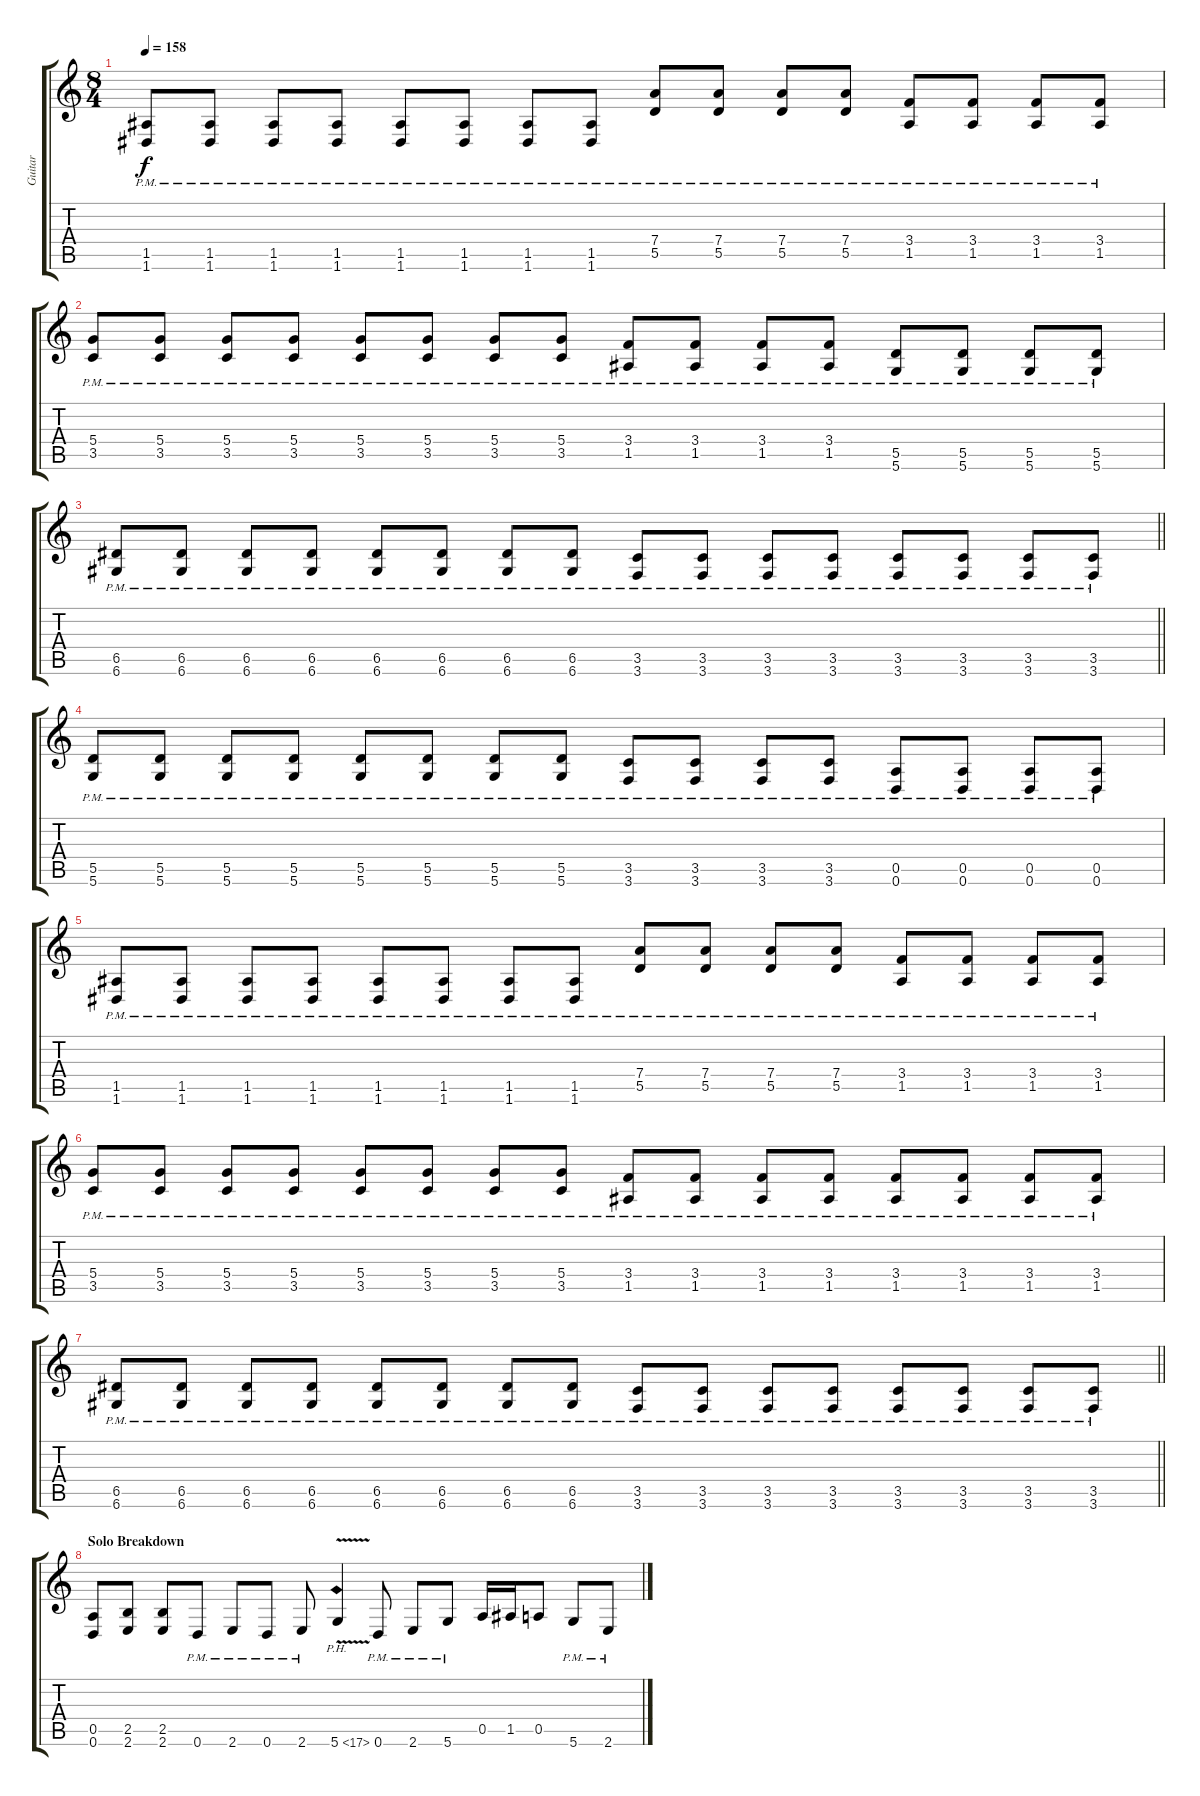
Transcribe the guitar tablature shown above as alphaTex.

\track ("Guitar" "Guitar") {instrument distortionguitar}
\staff {score tabs}
\tuning (E4 B3 G3 D3 A2 D2) {hide}
\ts (8 4)
\tempo 158
\clef g2
\ks c
(1.5{pm} 1.6{pm}).8{dy f} (1.5{pm} 1.6{pm}).8 (1.5{pm} 1.6{pm}).8 (1.5{pm} 1.6{pm}).8 (1.5{pm} 1.6{pm}).8 (1.5{pm} 1.6{pm}).8 (1.5{pm} 1.6{pm}).8 (1.5{pm} 1.6{pm}).8 (7.4{pm} 5.5{pm}).8 (7.4{pm} 5.5{pm}).8 (7.4{pm} 5.5{pm}).8 (7.4{pm} 5.5{pm}).8 (3.4{pm} 1.5{pm}).8 (3.4{pm} 1.5{pm}).8 (3.4{pm} 1.5{pm}).8 (3.4{pm} 1.5{pm}).8 |
(5.4{pm} 3.5{pm}).8 (5.4{pm} 3.5{pm}).8 (5.4{pm} 3.5{pm}).8 (5.4{pm} 3.5{pm}).8 (5.4{pm} 3.5{pm}).8 (5.4{pm} 3.5{pm}).8 (5.4{pm} 3.5{pm}).8 (5.4{pm} 3.5{pm}).8 (3.4{pm} 1.5{pm}).8 (3.4{pm} 1.5{pm}).8 (3.4{pm} 1.5{pm}).8 (3.4{pm} 1.5{pm}).8 (5.5{pm} 5.6{pm}).8 (5.5{pm} 5.6{pm}).8 (5.5{pm} 5.6{pm}).8 (5.5{pm} 5.6{pm}).8 |
\barLineRight lightlight
(6.5{pm} 6.6{pm}).8 (6.5{pm} 6.6{pm}).8 (6.5{pm} 6.6{pm}).8 (6.5{pm} 6.6{pm}).8 (6.5{pm} 6.6{pm}).8 (6.5{pm} 6.6{pm}).8 (6.5{pm} 6.6{pm}).8 (6.5{pm} 6.6{pm}).8 (3.5{pm} 3.6{pm}).8 (3.5{pm} 3.6{pm}).8 (3.5{pm} 3.6{pm}).8 (3.5{pm} 3.6{pm}).8 (3.5{pm} 3.6{pm}).8 (3.5{pm} 3.6{pm}).8 (3.5{pm} 3.6{pm}).8 (3.5{pm} 3.6{pm}).8 |
(5.5{pm} 5.6{pm}).8 (5.5{pm} 5.6{pm}).8 (5.5{pm} 5.6{pm}).8 (5.5{pm} 5.6{pm}).8 (5.5{pm} 5.6{pm}).8 (5.5{pm} 5.6{pm}).8 (5.5{pm} 5.6{pm}).8 (5.5{pm} 5.6{pm}).8 (3.5{pm} 3.6{pm}).8 (3.5{pm} 3.6{pm}).8 (3.5{pm} 3.6{pm}).8 (3.5{pm} 3.6{pm}).8 (0.5{pm} 0.6{pm}).8 (0.5{pm} 0.6{pm}).8 (0.5{pm} 0.6{pm}).8 (0.5{pm} 0.6{pm}).8 |
(1.5{pm} 1.6{pm}).8 (1.5{pm} 1.6{pm}).8 (1.5{pm} 1.6{pm}).8 (1.5{pm} 1.6{pm}).8 (1.5{pm} 1.6{pm}).8 (1.5{pm} 1.6{pm}).8 (1.5{pm} 1.6{pm}).8 (1.5{pm} 1.6{pm}).8 (7.4{pm} 5.5{pm}).8 (7.4{pm} 5.5{pm}).8 (7.4{pm} 5.5{pm}).8 (7.4{pm} 5.5{pm}).8 (3.4{pm} 1.5{pm}).8 (3.4{pm} 1.5{pm}).8 (3.4{pm} 1.5{pm}).8 (3.4{pm} 1.5{pm}).8 |
(5.4{pm} 3.5{pm}).8 (5.4{pm} 3.5{pm}).8 (5.4{pm} 3.5{pm}).8 (5.4{pm} 3.5{pm}).8 (5.4{pm} 3.5{pm}).8 (5.4{pm} 3.5{pm}).8 (5.4{pm} 3.5{pm}).8 (5.4{pm} 3.5{pm}).8 (3.4{pm} 1.5{pm}).8 (3.4{pm} 1.5{pm}).8 (3.4{pm} 1.5{pm}).8 (3.4{pm} 1.5{pm}).8 (3.4{pm} 1.5{pm}).8 (3.4{pm} 1.5{pm}).8 (3.4{pm} 1.5{pm}).8 (3.4{pm} 1.5{pm}).8 |
\barLineRight lightlight
(6.5{pm} 6.6{pm}).8 (6.5{pm} 6.6{pm}).8 (6.5{pm} 6.6{pm}).8 (6.5{pm} 6.6{pm}).8 (6.5{pm} 6.6{pm}).8 (6.5{pm} 6.6{pm}).8 (6.5{pm} 6.6{pm}).8 (6.5{pm} 6.6{pm}).8 (3.5{pm} 3.6{pm}).8 (3.5{pm} 3.6{pm}).8 (3.5{pm} 3.6{pm}).8 (3.5{pm} 3.6{pm}).8 (3.5{pm} 3.6{pm}).8 (3.5{pm} 3.6{pm}).8 (3.5{pm} 3.6{pm}).8 (3.5{pm} 3.6{pm}).8 |
\section ("" "Solo Breakdown")
(0.5 0.6).8 (2.5 2.6).8 (2.5 2.6).8 0.6{pm}.8 2.6{pm}.8 0.6{pm}.8 2.6{pm}.8 5.6{ph 12 v}.4 0.6{pm}.8 2.6{pm}.8 5.6{pm}.8 0.5.16 1.5.16 0.5.8 5.6{pm}.8 2.6{pm}.8
